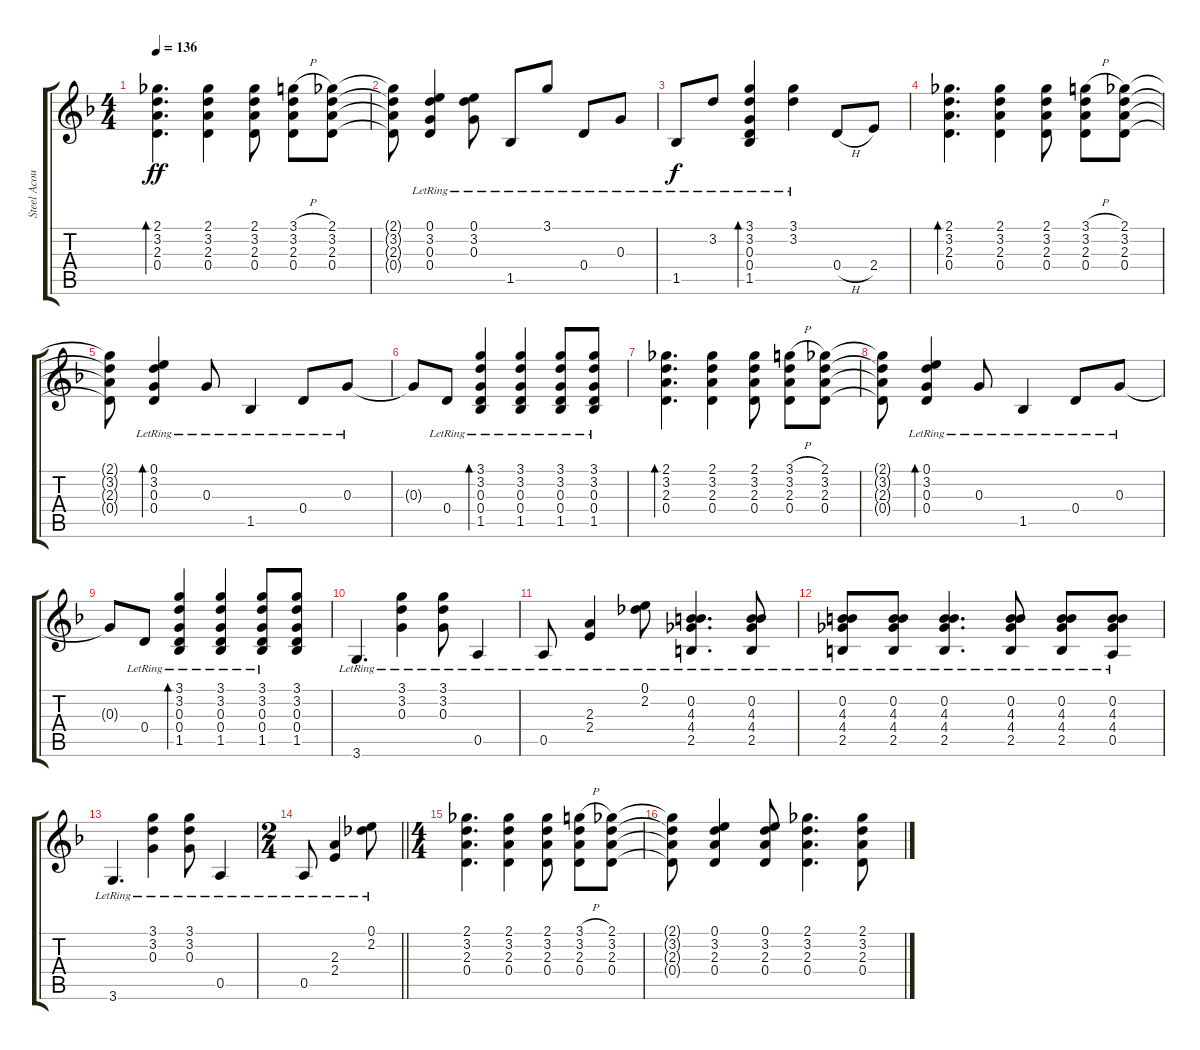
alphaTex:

\track ("Steel Acoustic II" "Steel Acou") {instrument acousticguitarsteel}
\staff {score tabs}
\tuning (E4 B3 G3 D3 A2 E2) {hide}
\ts (4 4)
\tempo 136
\clef g2
\ks f
(2.1 3.2 2.3 0.4).4{d bd 30 dy ff} (2.1 3.2 2.3 0.4).4 (2.1 3.2 2.3 0.4).8 (3.1{h} 3.2 2.3 0.4).8 (2.1 3.2 2.3 0.4).8 |
(2.1{t} 3.2{t} 2.3{t} 0.4{t}).8 (0.1{lr} 3.2{lr} 0.3{lr} 0.4{lr}).4 (0.1{lr} 3.2{lr} 0.3{lr}).8 1.5{lr}.8 3.1{lr}.8 0.4{lr}.8 0.3{lr}.8 |
1.5{lr}.8{dy f} 3.2{lr}.8 (3.1{lr} 3.2{lr} 0.3{lr} 0.4{lr} 1.5{lr}).4{bd 30} (3.1{lr} 3.2{lr}).4 0.4{h}.8 2.4.8 |
(2.1 3.2 2.3 0.4).4{d bd 30} (2.1 3.2 2.3 0.4).4 (2.1 3.2 2.3 0.4).8 (3.1{h} 3.2 2.3 0.4).8 (2.1 3.2 2.3 0.4).8 |
(2.1{t} 3.2{t} 2.3{t} 0.4{t}).8 (0.1{lr} 3.2{lr} 0.3{lr} 0.4{lr}).4{bd 30} 0.3{lr}.8 1.5{lr}.4 0.4{lr}.8 0.3{lr}.8 |
0.3{t}.8 0.4{lr}.8 (3.1{lr} 3.2{lr} 0.3{lr} 0.4{lr} 1.5{lr}).4{bd 30} (3.1{lr} 3.2{lr} 0.3{lr} 0.4{lr} 1.5{lr}).4 (3.1{lr} 3.2{lr} 0.3{lr} 0.4{lr} 1.5{lr}).8 (3.1{lr} 3.2{lr} 0.3{lr} 0.4{lr} 1.5{lr}).8 |
(2.1 3.2 2.3 0.4).4{d bd 30} (2.1 3.2 2.3 0.4).4 (2.1 3.2 2.3 0.4).8 (3.1{h} 3.2 2.3 0.4).8 (2.1 3.2 2.3 0.4).8 |
(2.1{t} 3.2{t} 2.3{t} 0.4{t}).8 (0.1{lr} 3.2{lr} 0.3{lr} 0.4{lr}).4{bd 30} 0.3{lr}.8 1.5{lr}.4 0.4{lr}.8 0.3{lr}.8 |
0.3{t}.8 0.4{lr}.8 (3.1{lr} 3.2{lr} 0.3{lr} 0.4{lr} 1.5{lr}).4{bd 30} (3.1{lr} 3.2{lr} 0.3{lr} 0.4{lr} 1.5{lr}).4 (3.1{lr} 3.2{lr} 0.3{lr} 0.4{lr} 1.5{lr}).8 (3.1 3.2 0.3 0.4 1.5).8 |
3.6{lr}.4{d} (3.1{lr} 3.2{lr} 0.3{lr}).4 (3.1{lr} 3.2{lr} 0.3{lr}).8 0.5{lr}.4 |
0.5{lr}.8 (2.3{lr} 2.4{lr}).4 (0.1{lr} 2.2{lr}).8 (0.2{lr} 4.3{lr} 4.4{lr} 2.5{lr}).4{d} (0.2{lr} 4.3{lr} 4.4{lr} 2.5{lr}).8 |
(0.2{lr} 4.3{lr} 4.4{lr} 2.5{lr}).8 (0.2{lr} 4.3{lr} 4.4{lr} 2.5{lr}).8 (0.2{lr} 4.3{lr} 4.4{lr} 2.5{lr}).4{d} (0.2{lr} 4.3{lr} 4.4{lr} 2.5{lr}).8 (0.2{lr} 4.3{lr} 4.4{lr} 2.5{lr}).8 (0.2{lr} 4.3{lr} 4.4{lr} 0.5{lr}).8 |
3.6{lr}.4{d} (3.1{lr} 3.2{lr} 0.3{lr}).4 (3.1{lr} 3.2{lr} 0.3{lr}).8 0.5{lr}.4 |
\ts (2 4)
\barLineRight lightlight
0.5{lr}.8 (2.3{lr} 2.4{lr}).4 (0.1{lr} 2.2{lr}).8 |
\ts (4 4)
(2.1 3.2 2.3 0.4).4{d} (2.1 3.2 2.3 0.4).4 (2.1 3.2 2.3 0.4).8 (3.1{h} 3.2 2.3 0.4).8 (2.1 3.2 2.3 0.4).8 |
(2.1{t} 3.2{t} 2.3{t} 0.4{t}).8 (0.1 3.2 2.3 0.4).4 (0.1 3.2 2.3 0.4).8 (2.1 3.2 2.3 0.4).4{d} (2.1 3.2 2.3 0.4).8
